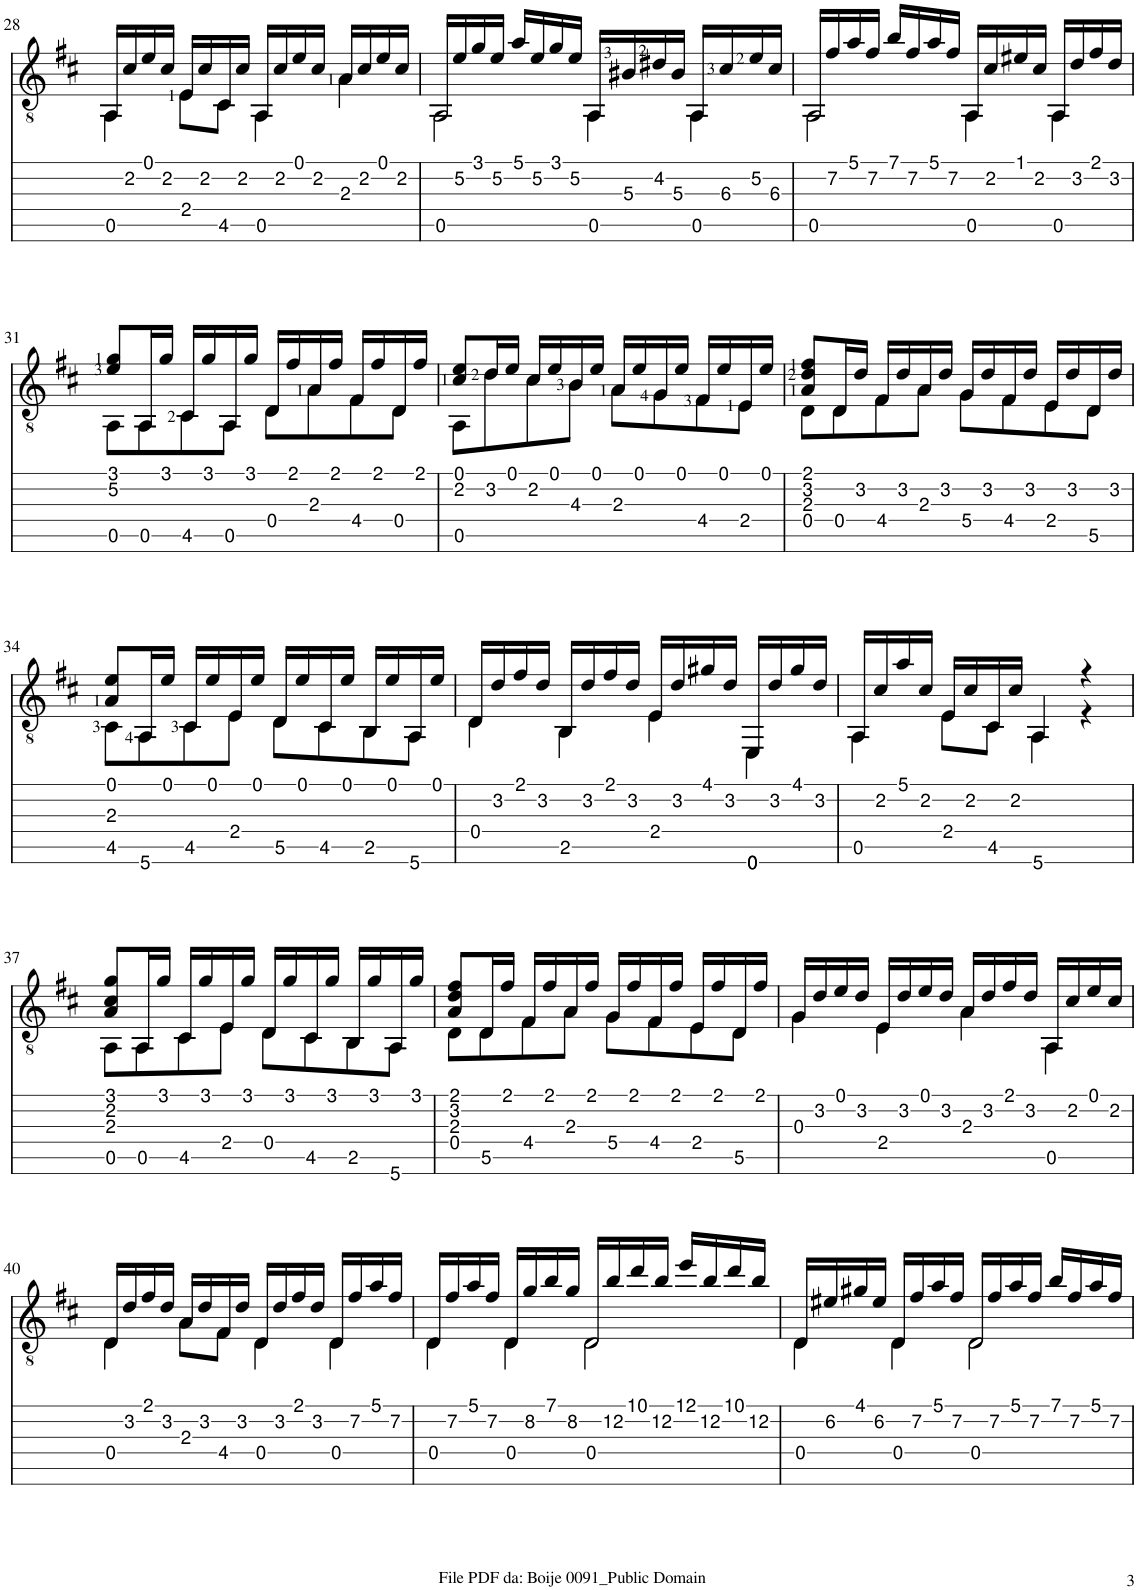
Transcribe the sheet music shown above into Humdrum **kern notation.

**kern	**kern
*part1	*part1
*staff2	*staff1
*I"Guitar	*
*I'Guit.	*
!!LO:PB:g=z
*	*clefGv2
*k[f#c#]	*k[f#c#]
*M4/4	*M4/4
*met(c)	*met(c)
=28	=28
*^	*^
16AALL	4AA	16AA/LL	4AA\
16c#J	.	16c#/	.
16eL	.	16e/	.
16c#JJ	.	16c#/JJ	.
16ELL	8EL	16E/LL	8E\L
16c#J	.	16c#/	.
16C#L	8C#J	16C#/	8C#\J
16c#JJ	.	16c#/JJ	.
16AALL	4AA	16AA/LL	4AA\
16c#J	.	16c#/	.
16eL	.	16e/	.
16c#JJ	.	16c#/JJ	.
16ALL	4A	16A/LL	4A\
16c#J	.	16c#/	.
16eL	.	16e/	.
16c#JJ	.	16c#/JJ	.
=29	=29	=29	=29
!	!	!LO:N:head=open	!
16AALL	2AA	16AA/LL	2AA\
16eJ	.	16e/	.
16gL	.	16g/	.
16eJJ	.	16e/JJ	.
16aLL	.	16a/LL	.
16eJ	.	16e/	.
16gL	.	16g/	.
16eJJ	.	16e/JJ	.
16AALL	4AA	16AA/LL	4AA\
16B#J	.	16B#X/	.
16d#L	.	16d#X/	.
16B#JJ	.	16B#/JJ	.
16AALL	4AA	16AA/LL	4AA\
16c#J	.	16c#/	.
16eL	.	16e/	.
16c#JJ	.	16c#/JJ	.
=30	=30	=30	=30
!	!	!LO:N:head=open	!
16AALL	2AA	16AA/LL	2AA\
16f#J	.	16f#/	.
16aL	.	16a/	.
16f#JJ	.	16f#/JJ	.
16bLL	.	16b/LL	.
16f#J	.	16f#/	.
16aL	.	16a/	.
16f#JJ	.	16f#/JJ	.
16AALL	4AA	16AA/LL	4AA\
16c#J	.	16c#/	.
16e#L	.	16e#X/	.
16c#JJ	.	16c#/JJ	.
16AALL	4AA	16AA/LL	4AA\
16dJ	.	16d/	.
16f#L	.	16f#/	.
16dJJ	.	16d/JJ	.
!!LO:LB:g=z	!!
=31	=31	=31	=31
8e\ 8g\L	8AAL	8e/ 8g/L	8AA\L
16AAL	8AAJ	16AA/L	8AA\
16gJJ	.	16g/JJ	.
16C#LL	8C#L	16C#/LL	8C#\
16gJ	.	16g/	.
16AAL	8AAJ	16AA/	8AA\J
16gJJ	.	16g/JJ	.
16DLL	8DL	16D/LL	8D\L
16f#J	.	16f#/	.
16AL	8AJ	16A/	8A\
16f#JJ	.	16f#/JJ	.
16F#LL	8F#L	16F#/LL	8F#\
16f#J	.	16f#/	.
16DL	8DJ	16D/	8D\J
16f#JJ	.	16f#/JJ	.
=32	=32	=32	=32
8c#\ 8e\L	8AAL	8c#/ 8e/L	8AA\L
16dL	8dJ	16d/L	8d\
16eJJ	.	16e/JJ	.
16c#LL	8c#L	16c#/LL	8c#\
16eJ	.	16e/	.
16BL	8BJ	16B/	8B\J
16eJJ	.	16e/JJ	.
16ALL	8AL	16A/LL	8A\L
16eJ	.	16e/	.
16GL	8GJ	16G/	8G\
16eJJ	.	16e/JJ	.
16F#LL	8F#L	16F#/LL	8F#\
16eJ	.	16e/	.
16EL	8EJ	16E/	8E\J
16eJJ	.	16e/JJ	.
=33	=33	=33	=33
8A\ 8d\ 8f#\L	8DL	8A/ 8d/ 8f#/L	8D\L
16DL	8DJ	16D/L	8D\
16dJJ	.	16d/JJ	.
16F#LL	8F#L	16F#/LL	8F#\
16dJ	.	16d/	.
16AL	8AJ	16A/	8A\J
16dJJ	.	16d/JJ	.
16GLL	8GL	16G/LL	8G\L
16dJ	.	16d/	.
16F#L	8F#J	16F#/	8F#\
16dJJ	.	16d/JJ	.
16ELL	8EL	16E/LL	8E\
16dJ	.	16d/	.
16DL	8DJ	16D/	8D\J
16dJJ	.	16d/JJ	.
!!LO:LB:g=z	!!
=34	=34	=34	=34
8A\ 8e\L	8C#L	8A/ 8e/L	8C#\L
16AAL	8AAJ	16AA/L	8AA\
16eJJ	.	16e/JJ	.
16C#LL	8C#L	16C#/LL	8C#\
16eJ	.	16e/	.
16EL	8EJ	16E/	8E\J
16eJJ	.	16e/JJ	.
16DLL	8DL	16D/LL	8D\L
16eJ	.	16e/	.
16C#L	8C#J	16C#/	8C#\
16eJJ	.	16e/JJ	.
16BBLL	8BBL	16BB/LL	8BB\
16eJ	.	16e/	.
16AAL	8AAJ	16AA/	8AA\J
16eJJ	.	16e/JJ	.
=35	=35	=35	=35
16DLL	4D	16D/LL	4D\
16dJ	.	16d/	.
16f#L	.	16f#/	.
16dJJ	.	16d/JJ	.
16BBLL	4BB	16BB/LL	4BB\
16dJ	.	16d/	.
16f#L	.	16f#/	.
16dJJ	.	16d/JJ	.
16ELL	4E	16E/LL	4E\
16dJ	.	16d/	.
16g#L	.	16g#X/	.
16dJJ	.	16d/JJ	.
16EELL	4EE	16EE/LL	4EE\
16dJ	.	16d/	.
16g#L	.	16g#/	.
16dJJ	.	16d/JJ	.
=36	=36	=36	=36
16AALL	4AA	16AA/LL	4AA\
16c#J	.	16c#/	.
16aL	.	16a/	.
16c#JJ	.	16c#/JJ	.
16ELL	8EL	16E/LL	8E\L
16c#J	.	16c#/	.
16C#L	8C#J	16C#/	8C#\J
16c#JJ	.	16c#/JJ	.
4AA	4AA	4AA/	4AA\
4r	4r	4r	4r
!!LO:LB:g=z	!!
=37	=37	=37	=37
8A\ 8c#\ 8g\L	8AAL	8A/ 8c#/ 8g/L	8AA\L
16AAL	8AAJ	16AA/L	8AA\
16gJJ	.	16g/JJ	.
16C#LL	8C#L	16C#/LL	8C#\
16gJ	.	16g/	.
16EL	8EJ	16E/	8E\J
16gJJ	.	16g/JJ	.
16DLL	8DL	16D/LL	8D\L
16gJ	.	16g/	.
16C#L	8C#J	16C#/	8C#\
16gJJ	.	16g/JJ	.
16BBLL	8BBL	16BB/LL	8BB\
16gJ	.	16g/	.
16AAL	8AAJ	16AA/	8AA\J
16gJJ	.	16g/JJ	.
=38	=38	=38	=38
8A\ 8d\ 8f#\L	8DL	8A/ 8d/ 8f#/L	8D\L
16DL	8DJ	16D/L	8D\
16f#JJ	.	16f#/JJ	.
16F#LL	8F#L	16F#/LL	8F#\
16f#J	.	16f#/	.
16AL	8AJ	16A/	8A\J
16f#JJ	.	16f#/JJ	.
16GLL	8GL	16G/LL	8G\L
16f#J	.	16f#/	.
16F#L	8F#J	16F#/	8F#\
16f#JJ	.	16f#/JJ	.
16ELL	8EL	16E/LL	8E\
16f#J	.	16f#/	.
16DL	8DJ	16D/	8D\J
16f#JJ	.	16f#/JJ	.
=39	=39	=39	=39
16GLL	4G	16G/LL	4G\
16dJ	.	16d/	.
16eL	.	16e/	.
16dJJ	.	16d/JJ	.
16ELL	4E	16E/LL	4E\
16dJ	.	16d/	.
16eL	.	16e/	.
16dJJ	.	16d/JJ	.
16ALL	4A	16A/LL	4A\
16dJ	.	16d/	.
16f#L	.	16f#/	.
16dJJ	.	16d/JJ	.
16AALL	4AA	16AA/LL	4AA\
16c#J	.	16c#/	.
16eL	.	16e/	.
16c#JJ	.	16c#/JJ	.
!!LO:LB:g=z	!!
=40	=40	=40	=40
16DLL	4D	16D/LL	4D\
16dJ	.	16d/	.
16f#L	.	16f#/	.
16dJJ	.	16d/JJ	.
16ALL	8AL	16A/LL	8A\L
16dJ	.	16d/	.
16F#L	8F#J	16F#/	8F#\J
16dJJ	.	16d/JJ	.
16DLL	4D	16D/LL	4D\
16dJ	.	16d/	.
16f#L	.	16f#/	.
16dJJ	.	16d/JJ	.
16DLL	4D	16D/LL	4D\
16f#J	.	16f#/	.
16aL	.	16a/	.
16f#JJ	.	16f#/JJ	.
=41	=41	=41	=41
16DLL	4D	16D/LL	4D\
16f#J	.	16f#/	.
16aL	.	16a/	.
16f#JJ	.	16f#/JJ	.
16DLL	4D	16D/LL	4D\
16gJ	.	16g/	.
16bL	.	16b/	.
16gJJ	.	16g/JJ	.
!	!	!LO:N:head=open	!
16DLL	2D	16D/LL	2D\
16bJ	.	16b/	.
16ddL	.	16dd/	.
16bJJ	.	16b/JJ	.
16eeLL	.	16ee/LL	.
16bJ	.	16b/	.
16ddL	.	16dd/	.
16bJJ	.	16b/JJ	.
=42	=42	=42	=42
16DLL	4D	16D/LL	4D\
16e#J	.	16e#X/	.
16g#L	.	16g#X/	.
16e#JJ	.	16e#/JJ	.
16DLL	4D	16D/LL	4D\
16f#J	.	16f#/	.
16aL	.	16a/	.
16f#JJ	.	16f#/JJ	.
!	!	!LO:N:head=open	!
16DLL	2D	16D/LL	2D\
16f#J	.	16f#/	.
16aL	.	16a/	.
16f#JJ	.	16f#/JJ	.
16bLL	.	16b/LL	.
16f#J	.	16f#/	.
16aL	.	16a/	.
16f#JJ	.	16f#/JJ	.
*v	*v	*	*
*	*v	*v
=	=
*-	*-
